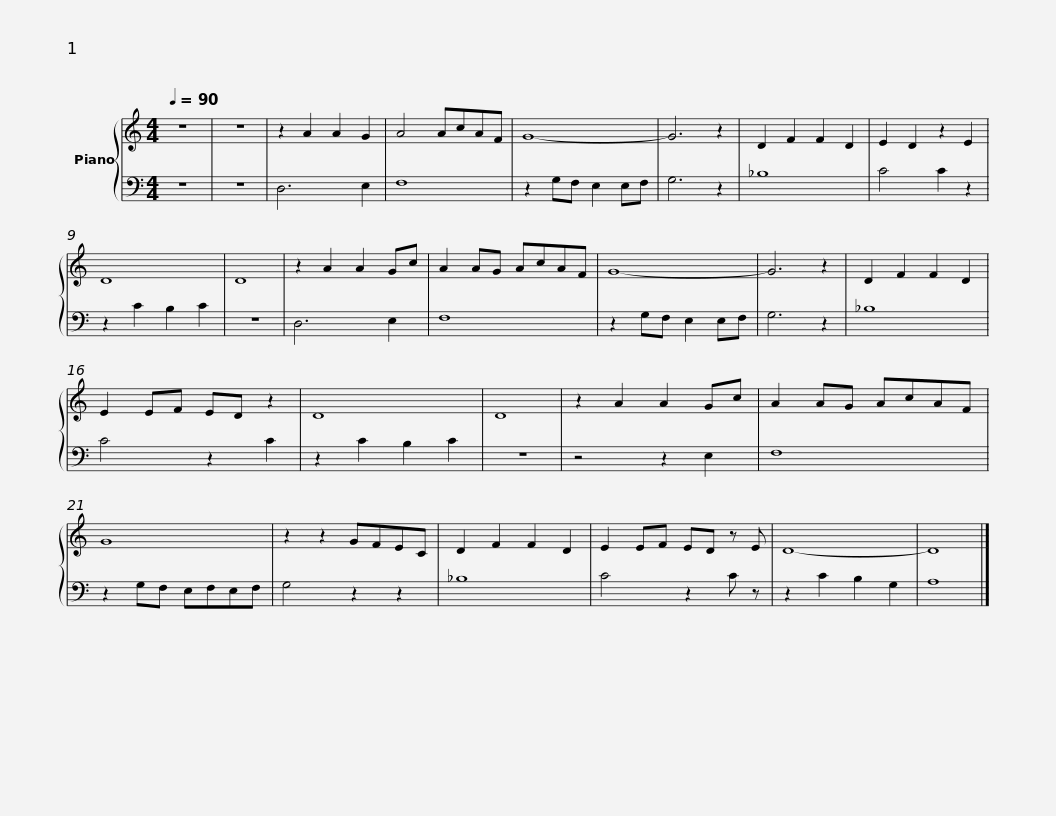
X:1
%%score { 1 | 2 }
L:1/8
Q:1/4=90
M:4/4
I:linebreak $
K:C
V:1 treble
V:2 bass
V:1
 z8 | z8 | z2 A2 A2 G2 | A4 AcAF | G8- | %5
 G6 z2 |$ D2 F2 F2 D2 | E2 D2 z2 E2 | D8 | D8 | %10
 z2 A2 A2 Gc | A2 AG AcAF |$ G8- | G6 z2 | D2 F2 F2 D2 | %15
 E2 EF ED z2 | D8 | D8 |$ z2 A2 A2 Gc | A2 AG AcAF | %20
 G8 | z2 z2 GFEC | D2 F2 F2 D2 | E2 EF ED z E |$ D8- | %25
 D8 |] %26
V:2
 z8 | z8 | D,6 E,2 | F,8 | z2 G,F, E,2 E,F, | %5
 G,6 z2 |$ _B,8 | C4 C2 z2 | z2 C2 B,2 C2 | z8 | %10
 D,6 E,2 | F,8 |$ z2 G,F, E,2 E,F, | G,6 z2 | _B,8 | %15
 C4 z2 C2 | z2 C2 B,2 C2 | z8 |$ z4 z2 E,2 | F,8 | %20
 z2 G,F, E,F,E,F, | G,4 z2 z2 | _B,8 | C4 z2 C z |$ z2 C2 B,2 G,2 | %25
 A,8 |] %26
